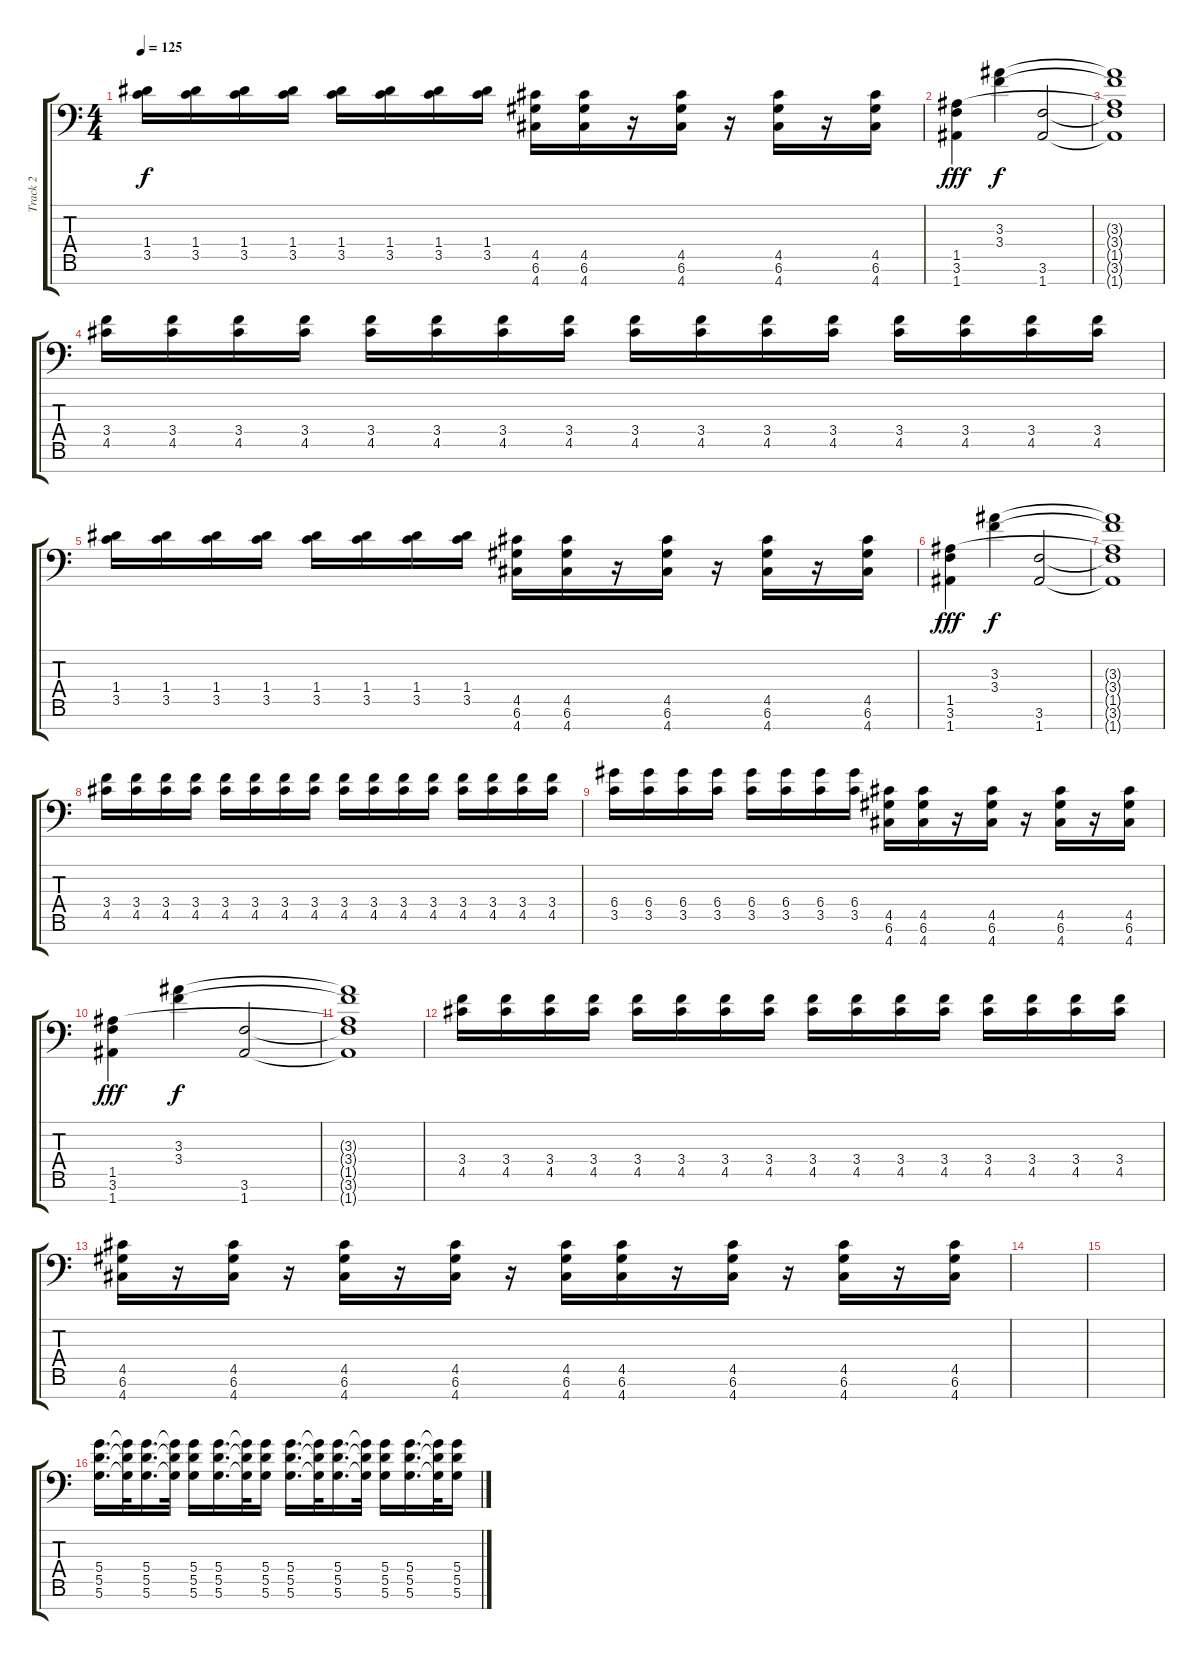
\track ("Track 2" "Track 2") {instrument distortionguitar}
\staff {score tabs}
\tuning (E4 B3 G3 D3 A2 D2 A1) {hide}
\ts (4 4)
\tempo 125
\clef f4
\ks c
(1.4 3.5).16{dy f} (1.4 3.5).16 (1.4 3.5).16 (1.4 3.5).16 (1.4 3.5).16 (1.4 3.5).16 (1.4 3.5).16 (1.4 3.5).16 (4.5 6.6 4.7).16 (4.5 6.6 4.7).16 r.16 (4.5 6.6 4.7).16 r.16 (4.5 6.6 4.7).16 r.16 (4.5 6.6 4.7).16 |
(1.5 3.6 1.7).4{dy fff volume 13} (3.3 3.4).4{dy f} (3.6 1.7).2 |
(3.3{t} 3.4{t} 1.5{t} 3.6{t} 1.7{t}).1 |
(3.4 4.5).16 (3.4 4.5).16 (3.4 4.5).16 (3.4 4.5).16 (3.4 4.5).16 (3.4 4.5).16 (3.4 4.5).16 (3.4 4.5).16 (3.4 4.5).16 (3.4 4.5).16 (3.4 4.5).16 (3.4 4.5).16 (3.4 4.5).16 (3.4 4.5).16 (3.4 4.5).16 (3.4 4.5).16 |
(1.4 3.5).16 (1.4 3.5).16 (1.4 3.5).16 (1.4 3.5).16 (1.4 3.5).16 (1.4 3.5).16 (1.4 3.5).16 (1.4 3.5).16 (4.5 6.6 4.7).16 (4.5 6.6 4.7).16 r.16 (4.5 6.6 4.7).16 r.16 (4.5 6.6 4.7).16 r.16 (4.5 6.6 4.7).16 |
(1.5 3.6 1.7).4{dy fff volume 13} (3.3 3.4).4{dy f} (3.6 1.7).2 |
(3.3{t} 3.4{t} 1.5{t} 3.6{t} 1.7{t}).1 |
(3.4 4.5).16 (3.4 4.5).16 (3.4 4.5).16 (3.4 4.5).16 (3.4 4.5).16 (3.4 4.5).16 (3.4 4.5).16 (3.4 4.5).16 (3.4 4.5).16 (3.4 4.5).16 (3.4 4.5).16 (3.4 4.5).16 (3.4 4.5).16 (3.4 4.5).16 (3.4 4.5).16 (3.4 4.5).16 |
(6.4 3.5).16 (6.4 3.5).16 (6.4 3.5).16 (6.4 3.5).16 (6.4 3.5).16 (6.4 3.5).16 (6.4 3.5).16 (6.4 3.5).16 (4.5 6.6 4.7).16 (4.5 6.6 4.7).16 r.16 (4.5 6.6 4.7).16 r.16 (4.5 6.6 4.7).16 r.16 (4.5 6.6 4.7).16 |
(1.5 3.6 1.7).4{dy fff volume 13} (3.3 3.4).4{dy f} (3.6 1.7).2 |
(3.3{t} 3.4{t} 1.5{t} 3.6{t} 1.7{t}).1 |
(3.4 4.5).16 (3.4 4.5).16 (3.4 4.5).16 (3.4 4.5).16 (3.4 4.5).16 (3.4 4.5).16 (3.4 4.5).16 (3.4 4.5).16 (3.4 4.5).16 (3.4 4.5).16 (3.4 4.5).16 (3.4 4.5).16 (3.4 4.5).16 (3.4 4.5).16 (3.4 4.5).16 (3.4 4.5).16 |
(4.5 6.6 4.7).16 r.16 (4.5 6.6 4.7).16 r.16 (4.5 6.6 4.7).16 r.16 (4.5 6.6 4.7).16 r.16 (4.5 6.6 4.7).16 (4.5 6.6 4.7).16 r.16 (4.5 6.6 4.7).16 r.16 (4.5 6.6 4.7).16 r.16 (4.5 6.6 4.7).16 |
|
|
(5.4 5.5 5.6).16{d} (5.4{t} 5.5{t} 5.6{t}).32 (5.4 5.5 5.6).16{d} (5.4{t} 5.5{t} 5.6{t}).32 (5.4 5.5 5.6).16 (5.4 5.5 5.6).16{d} (5.4{t} 5.5{t} 5.6{t}).32 (5.4 5.5 5.6).16 (5.4 5.5 5.6).16{d} (5.4{t} 5.5{t} 5.6{t}).32 (5.4 5.5 5.6).16{d} (5.4{t} 5.5{t} 5.6{t}).32 (5.4 5.5 5.6).16 (5.4 5.5 5.6).16{d} (5.4{t} 5.5{t} 5.6{t}).32 (5.4 5.5 5.6).16
